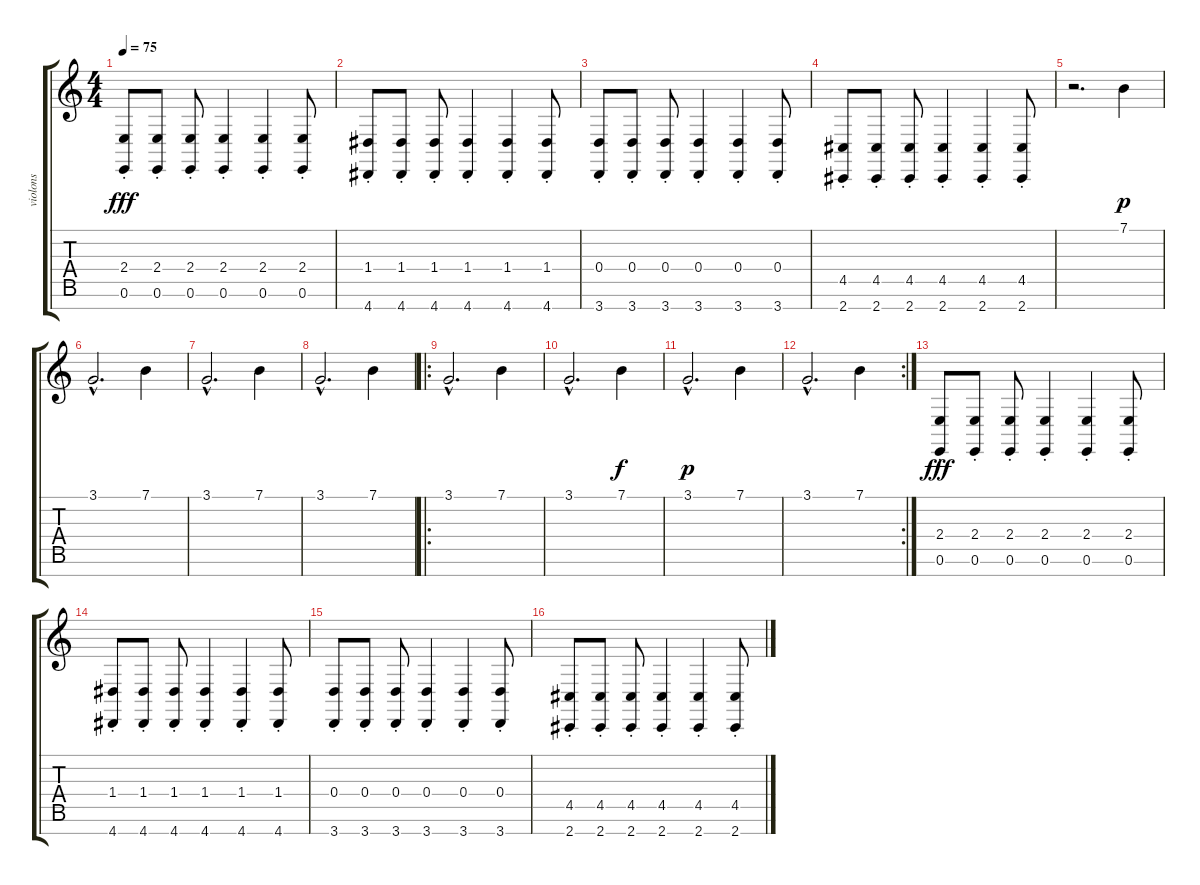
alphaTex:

\track ("violons" "violons") {instrument tremolostrings}
\staff {score tabs}
\tuning (E4 B3 G3 D3 A2 E2 B1) {hide}
\ts (4 4)
\tempo 75
\clef g2
\ks c
(2.4{st} 0.6).8{dy fff} (2.4{st} 0.6).8 (2.4{st} 0.6).8 (2.4{st} 0.6).4 (2.4{st} 0.6).4 (2.4{st} 0.6).8 |
(1.4{st} 4.7).8 (1.4{st} 4.7).8 (1.4{st} 4.7).8 (1.4{st} 4.7).4 (1.4{st} 4.7).4 (1.4{st} 4.7).8 |
(0.4{st} 3.7).8 (0.4{st} 3.7).8 (0.4{st} 3.7).8 (0.4{st} 3.7).4 (0.4{st} 3.7).4 (0.4{st} 3.7).8 |
(4.5{st} 2.7).8 (4.5{st} 2.7).8 (4.5{st} 2.7).8 (4.5{st} 2.7).4 (4.5{st} 2.7).4 (4.5{st} 2.7).8 |
r.2{d} 7.1.4{dy p} |
3.1{hac}.2{d} 7.1.4 |
3.1{hac}.2{d} 7.1.4 |
3.1{hac}.2{d} 7.1.4 |
\ro
3.1{hac}.2{d} 7.1.4 |
3.1{hac}.2{d} 7.1.4{dy f} |
3.1{hac}.2{d dy p} 7.1.4 |
\rc 2
3.1{hac}.2{d} 7.1.4 |
(2.4{st} 0.6).8{dy fff} (2.4{st} 0.6).8 (2.4{st} 0.6).8 (2.4{st} 0.6).4 (2.4{st} 0.6).4 (2.4{st} 0.6).8 |
(1.4{st} 4.7).8 (1.4{st} 4.7).8 (1.4{st} 4.7).8 (1.4{st} 4.7).4 (1.4{st} 4.7).4 (1.4{st} 4.7).8 |
(0.4{st} 3.7).8 (0.4{st} 3.7).8 (0.4{st} 3.7).8 (0.4{st} 3.7).4 (0.4{st} 3.7).4 (0.4{st} 3.7).8 |
(4.5{st} 2.7).8 (4.5{st} 2.7).8 (4.5{st} 2.7).8 (4.5{st} 2.7).4 (4.5{st} 2.7).4 (4.5{st} 2.7).8
